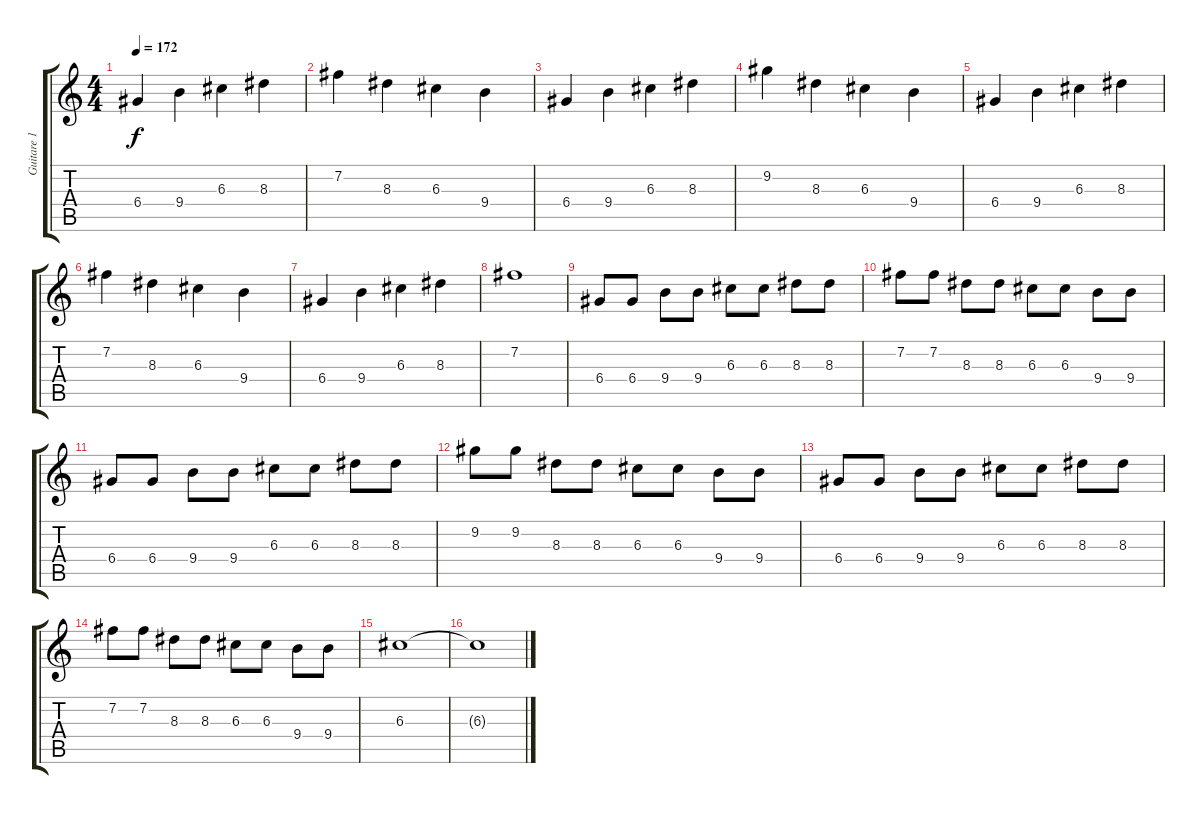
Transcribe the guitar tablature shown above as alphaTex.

\track ("Guitare 1" "Guitare 1") {instrument electricguitarjazz}
\staff {score tabs}
\tuning (E4 B3 G3 D3 A2 E2) {hide}
\ts (4 4)
\tempo 172
\clef g2
\ks c
6.4.4{dy f instrument electricguitarjazz} 9.4.4 6.3.4 8.3.4 |
7.2.4 8.3.4 6.3.4 9.4.4 |
6.4.4 9.4.4 6.3.4 8.3.4 |
9.2.4 8.3.4 6.3.4 9.4.4 |
6.4.4 9.4.4 6.3.4 8.3.4 |
7.2.4 8.3.4 6.3.4 9.4.4 |
6.4.4 9.4.4 6.3.4 8.3.4 |
7.2.1 |
6.4.8 6.4.8 9.4.8 9.4.8 6.3.8 6.3.8 8.3.8 8.3.8 |
7.2.8 7.2.8 8.3.8 8.3.8 6.3.8 6.3.8 9.4.8 9.4.8 |
6.4.8 6.4.8 9.4.8 9.4.8 6.3.8 6.3.8 8.3.8 8.3.8 |
9.2.8 9.2.8 8.3.8 8.3.8 6.3.8 6.3.8 9.4.8 9.4.8 |
6.4.8 6.4.8 9.4.8 9.4.8 6.3.8 6.3.8 8.3.8 8.3.8 |
7.2.8 7.2.8 8.3.8 8.3.8 6.3.8 6.3.8 9.4.8 9.4.8 |
6.3.1 |
6.3{t}.1
